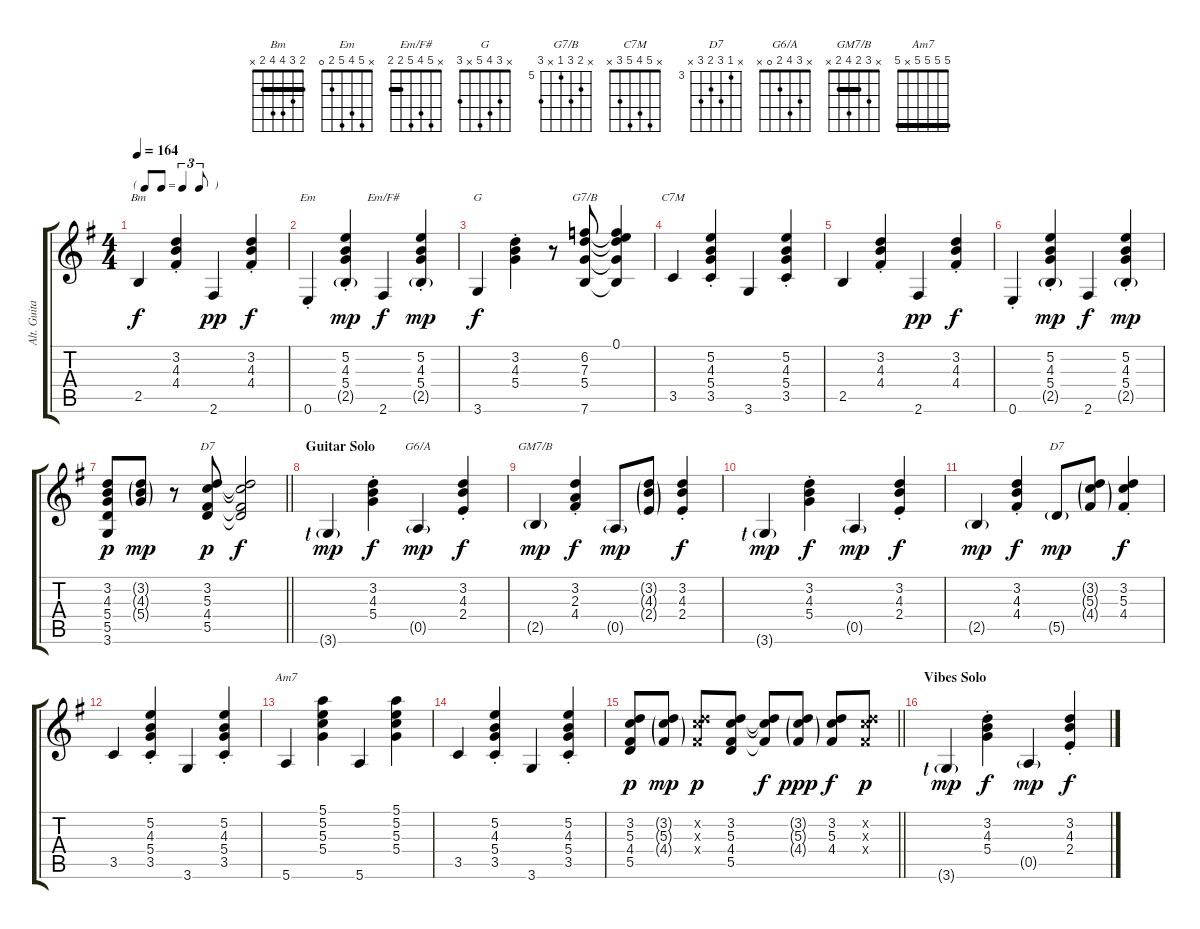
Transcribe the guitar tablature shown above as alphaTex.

\track ("Alt. Guitar" "Alt. Guita") {instrument acousticguitarsteel}
\staff {score tabs}
\tuning (E4 B3 G3 D3 A2 E2) {hide}
\chord ("Bm" 2 3 4 4 2 x) {barre 2}
\chord ("Em" x 5 4 5 2 0)
\chord ("Em/F#" x 5 4 5 2 2) {barre 2}
\chord ("G" x 3 4 5 x 3)
\chord ("G7/B" x 6 7 5 x 7) {firstfret 5}
\chord ("C7M" x 5 4 5 3 x)
\chord ("D7" x 3 5 4 5 x)
\chord ("G6/A" x 3 4 2 0 x)
\chord ("GM7/B" x 3 2 4 2 x) {barre 2}
\chord ("D7" x 3 5 4 5 x) {firstfret 3}
\chord ("Am7" 5 5 5 5 x 5) {barre 5}
\ts (4 4)
\tf triplet8th
\tempo 164
\clef g2
\ks g
2.5.4{ch "Bm" dy f} (3.2{st} 4.3{st} 4.4{st}).4 2.6.4{dy pp} (3.2{st} 4.3{st} 4.4{st}).4{dy f} |
0.6{st}.4{ch "Em"} (5.2{st} 4.3{st} 5.4{st} 2.5{g st}).4{dy mp} 2.6.4{ch "Em/F#" dy f} (5.2{st} 4.3{st} 5.4{st} 2.5{g st}).4{dy mp} |
3.6.4{ch "G" dy f} (3.2{st} 4.3{st} 5.4{st}).4 r.8 (6.2 7.3 5.4 7.6).8{ch "G7/B"} (0.1 6.2{t} 7.3{t} 5.4{t} 7.6{t}).4 |
3.5.4{ch "C7M"} (5.2{st} 4.3{st} 5.4{st} 3.5{st}).4 3.6.4 (5.2{st} 4.3{st} 5.4{st} 3.5{st}).4 |
2.5.4 (3.2{st} 4.3{st} 4.4{st}).4 2.6.4{dy pp} (3.2{st} 4.3{st} 4.4{st}).4{dy f} |
0.6{st}.4 (5.2{st} 4.3{st} 5.4{st} 2.5{g st}).4{dy mp} 2.6.4{dy f} (5.2{st} 4.3{st} 5.4{st} 2.5{g st}).4{dy mp} |
\barLineRight lightlight
(3.2 4.3 5.4 5.5 3.6).8{dy p} (3.2{g} 4.3{g} 5.4{g}).8{dy mp} r.8 (3.2 5.3 4.4 5.5).8{ch "D7" dy p} (3.2{t} 5.3{t} 4.4{t} 5.5{t}).2{dy f} |
\section ("" "Guitar Solo")
3.6{g lf 1}.4{dy mp} (3.2{st} 4.3{st} 5.4{st}).4{dy f} 0.5{g}.4{ch "G6/A" dy mp} (3.2{st} 4.3{st} 2.4{st}).4{dy f} |
2.5{g}.4{ch "GM7/B" dy mp} (3.2{st} 2.3{st} 4.4{st}).4{dy f} 0.5{g}.8{dy mp} (3.2{g} 4.3{g} 2.4{g}).8 (3.2{st} 4.3{st} 2.4{st}).4{dy f} |
3.6{g lf 1}.4{dy mp} (3.2{st} 4.3{st} 5.4{st}).4{dy f} 0.5{g}.4{dy mp} (3.2{st} 4.3{st} 2.4{st}).4{dy f} |
2.5{g}.4{dy mp} (3.2{st} 4.3{st} 4.4{st}).4{dy f} 5.5{g}.8{ch "D7" dy mp} (3.2{g} 5.3{g} 4.4{g}).8 (3.2{st} 5.3{st} 4.4{st}).4{dy f} |
3.5.4 (5.2{st} 4.3{st} 5.4{st} 3.5{st}).4 3.6.4 (5.2{st} 4.3{st} 5.4{st} 3.5{st}).4 |
5.6.4{ch "Am7"} (5.1 5.2 5.3 5.4).4 5.6.4 (5.1 5.2 5.3 5.4).4 |
3.5.4 (5.2{st} 4.3{st} 5.4{st} 3.5{st}).4 3.6.4 (5.2{st} 4.3{st} 5.4{st} 3.5{st}).4 |
\barLineRight lightlight
(3.2 5.3 4.4 5.5).8{dy p} (3.2{g} 5.3{g} 4.4{g}).8{dy mp} (3.2{x} 5.3{x} 4.4{x}).8{dy p} (3.2 5.3 4.4 5.5).8 (3.2{t} 5.3{t} 4.4{t}).8{dy f} (3.2{g} 5.3{g} 4.4{g}).8{dy ppp} (3.2 5.3 4.4).8{dy f} (3.2{x} 5.3{x} 4.4{x}).8{dy p} |
\section ("" "Vibes Solo")
3.6{g lf 1}.4{dy mp} (3.2{st} 4.3{st} 5.4{st}).4{dy f} 0.5{g}.4{dy mp} (3.2{st} 4.3{st} 2.4{st}).4{dy f}
